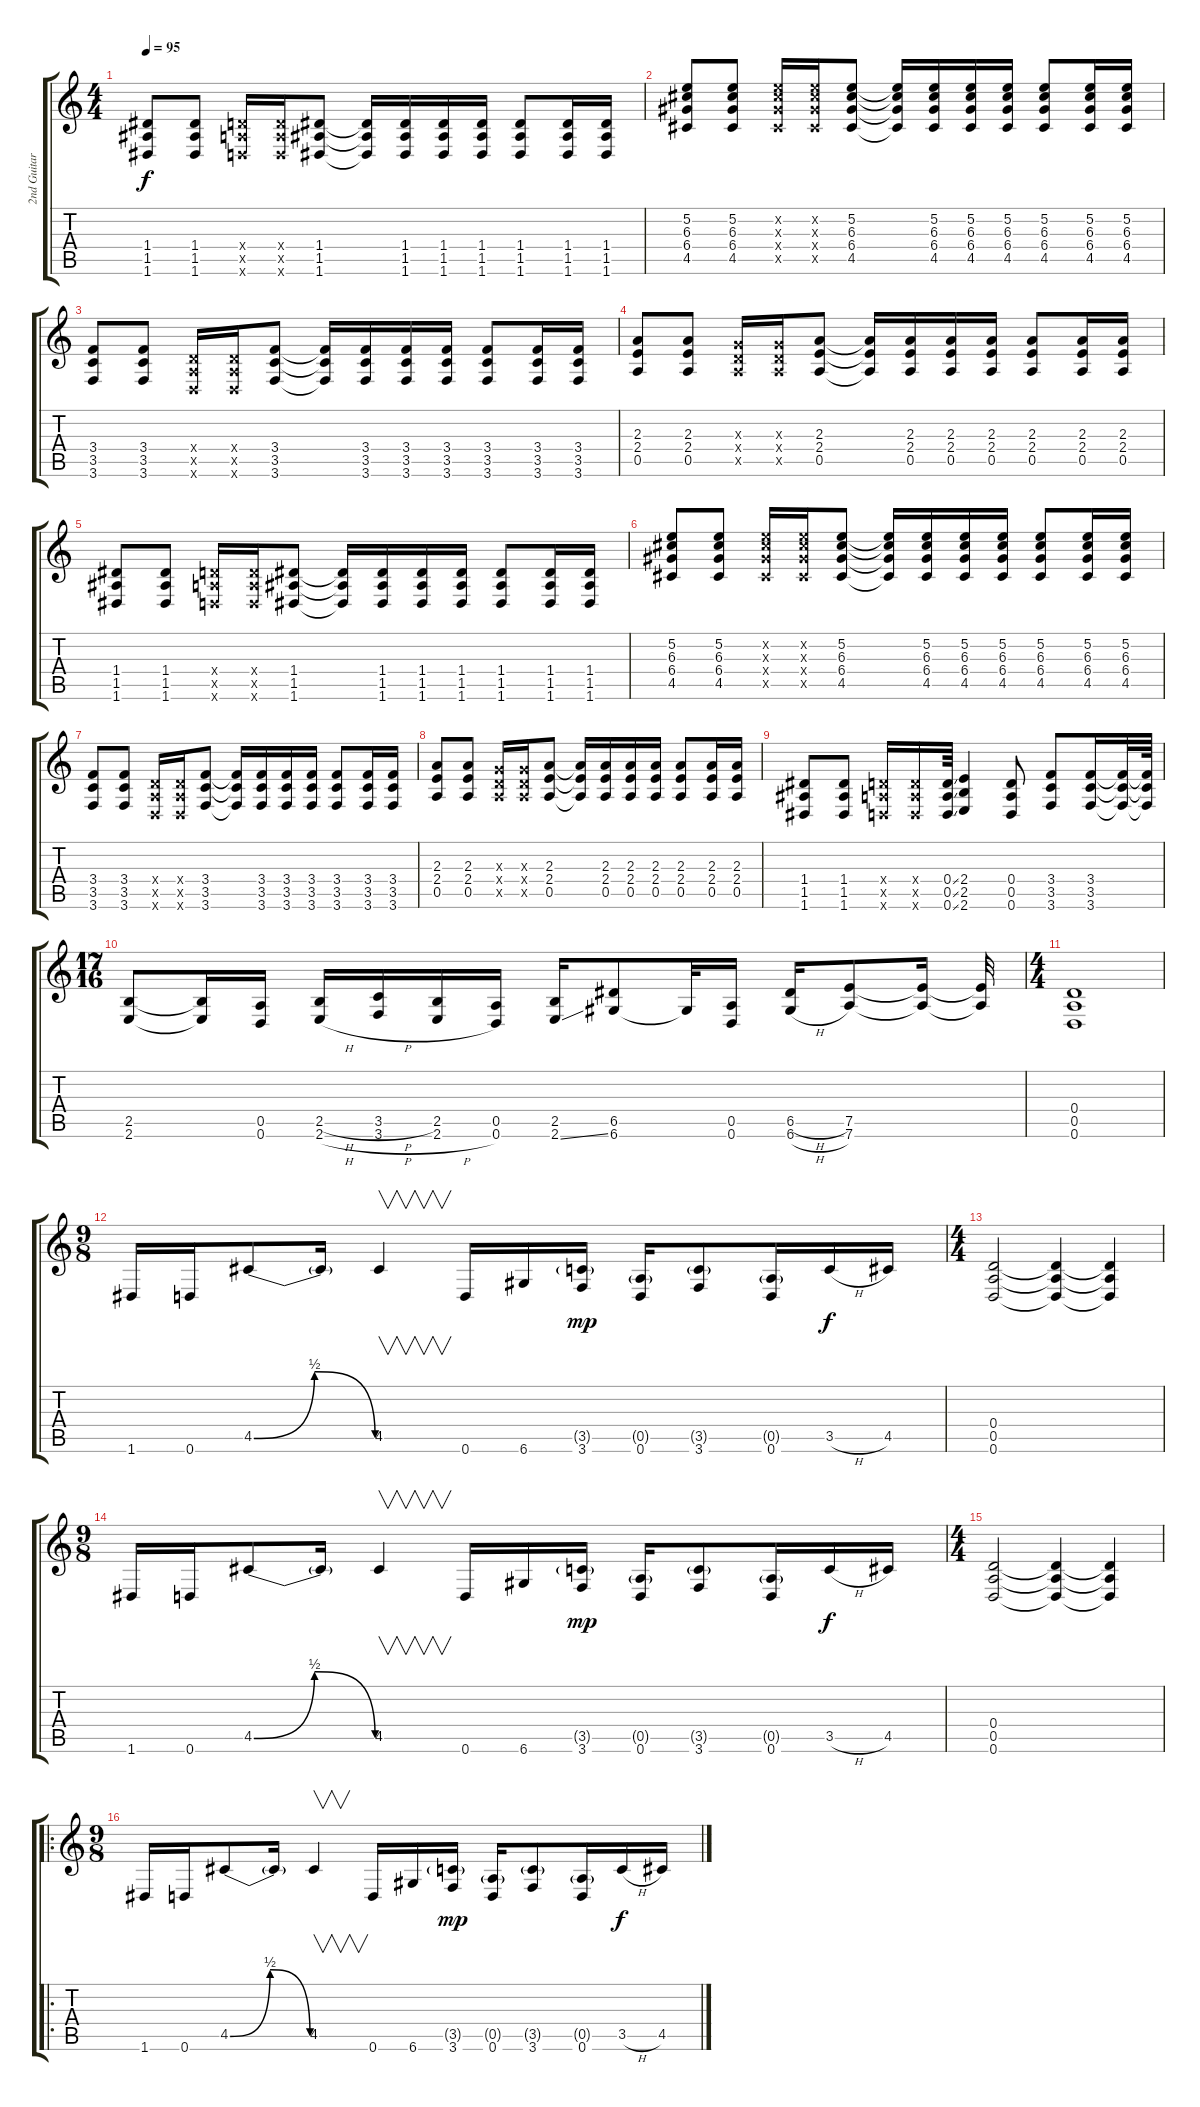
\track ("2nd Guitar" "2nd Guitar") {instrument distortionguitar}
\staff {score tabs}
\tuning (E4 B3 G3 D3 A2 D2) {hide}
\ts (4 4)
\tempo 95
\clef g2
\ks c
(1.4 1.5 1.6).8{dy f} (1.4 1.5 1.6).8 (0.4{x} 0.5{x} 0.6{x}).16 (0.4{x} 0.5{x} 0.6{x}).16 (1.4 1.5 1.6).8 (1.4{t} 1.5{t} 1.6{t}).16 (1.4 1.5 1.6).16 (1.4 1.5 1.6).16 (1.4 1.5 1.6).16 (1.4 1.5 1.6).8 (1.4 1.5 1.6).16 (1.4 1.5 1.6).16 |
(5.2 6.3 6.4 4.5).8 (5.2 6.3 6.4 4.5).8 (5.2{x} 6.3{x} 6.4{x} 4.5{x}).16 (5.2{x} 6.3{x} 6.4{x} 4.5{x}).16 (5.2 6.3 6.4 4.5).8 (5.2{t} 6.3{t} 6.4{t} 4.5{t}).16 (5.2 6.3 6.4 4.5).16 (5.2 6.3 6.4 4.5).16 (5.2 6.3 6.4 4.5).16 (5.2 6.3 6.4 4.5).8 (5.2 6.3 6.4 4.5).16 (5.2 6.3 6.4 4.5).16 |
(3.4 3.5 3.6).8 (3.4 3.5 3.6).8 (0.4{x} 0.5{x} 0.6{x}).16 (0.4{x} 0.5{x} 0.6{x}).16 (3.4 3.5 3.6).8 (3.4{t} 3.5{t} 3.6{t}).16 (3.4 3.5 3.6).16 (3.4 3.5 3.6).16 (3.4 3.5 3.6).16 (3.4 3.5 3.6).8 (3.4 3.5 3.6).16 (3.4 3.5 3.6).16 |
(2.3 2.4 0.5).8 (2.3 2.4 0.5).8 (0.3{x} 0.4{x} 0.5{x}).16 (0.3{x} 0.4{x} 0.5{x}).16 (2.3 2.4 0.5).8 (2.3{t} 2.4{t} 0.5{t}).16 (2.3 2.4 0.5).16 (2.3 2.4 0.5).16 (2.3 2.4 0.5).16 (2.3 2.4 0.5).8 (2.3 2.4 0.5).16 (2.3 2.4 0.5).16 |
(1.4 1.5 1.6).8 (1.4 1.5 1.6).8 (0.4{x} 0.5{x} 0.6{x}).16 (0.4{x} 0.5{x} 0.6{x}).16 (1.4 1.5 1.6).8 (1.4{t} 1.5{t} 1.6{t}).16 (1.4 1.5 1.6).16 (1.4 1.5 1.6).16 (1.4 1.5 1.6).16 (1.4 1.5 1.6).8 (1.4 1.5 1.6).16 (1.4 1.5 1.6).16 |
(5.2 6.3 6.4 4.5).8 (5.2 6.3 6.4 4.5).8 (5.2{x} 6.3{x} 6.4{x} 4.5{x}).16 (5.2{x} 6.3{x} 6.4{x} 4.5{x}).16 (5.2 6.3 6.4 4.5).8 (5.2{t} 6.3{t} 6.4{t} 4.5{t}).16 (5.2 6.3 6.4 4.5).16 (5.2 6.3 6.4 4.5).16 (5.2 6.3 6.4 4.5).16 (5.2 6.3 6.4 4.5).8 (5.2 6.3 6.4 4.5).16 (5.2 6.3 6.4 4.5).16 |
(3.4 3.5 3.6).8 (3.4 3.5 3.6).8 (0.4{x} 0.5{x} 0.6{x}).16 (0.4{x} 0.5{x} 0.6{x}).16 (3.4 3.5 3.6).8 (3.4{t} 3.5{t} 3.6{t}).16 (3.4 3.5 3.6).16 (3.4 3.5 3.6).16 (3.4 3.5 3.6).16 (3.4 3.5 3.6).8 (3.4 3.5 3.6).16 (3.4 3.5 3.6).16 |
(2.3 2.4 0.5).8 (2.3 2.4 0.5).8 (0.3{x} 0.4{x} 0.5{x}).16 (0.3{x} 0.4{x} 0.5{x}).16 (2.3 2.4 0.5).8 (2.3{t} 2.4{t} 0.5{t}).16 (2.3 2.4 0.5).16 (2.3 2.4 0.5).16 (2.3 2.4 0.5).16 (2.3 2.4 0.5).8 (2.3 2.4 0.5).16 (2.3 2.4 0.5).16 |
(1.4 1.5 1.6).8 (1.4 1.5 1.6).8 (0.4{x} 0.5{x} 0.6{x}).16 (0.4{x} 0.5{x} 0.6{x}).16 (0.4{ss} 0.5{ss} 0.6{ss}).64 (2.4 2.5 2.6).4 (0.4 0.5 0.6).8 (3.4 3.5 3.6).8 (3.4 3.5 3.6).16 (3.4{t} 3.5{t} 3.6{t}).32 (3.4{t} 3.5{t} 3.6{t}).64 |
\ts (17 16)
(2.5 2.6).8 (2.5{t} 2.6{t}).16 (0.5 0.6).16 (2.5{h} 2.6{h}).16 (3.5{h} 3.6{h}).16 (2.5 2.6{h}).16 (0.5 0.6).16 (2.5 2.6{ss}).16 (6.5 6.6).8 6.6{t}.32 (0.5 0.6).16 (6.5{h} 6.6{h}).16 (7.5 7.6).8 (7.5{t} 7.6{t}).16 (7.5{t} 7.6{t}).32 |
\ts (4 4)
(0.4 0.5 0.6).1 |
\ts (9 8)
1.6.16 0.6.16 4.5{be (bendrelease 0 0 5 2 30 2 60 0)}.8 4.5{t}.16 4.5.4{v} 0.6.16 6.6.16 (3.5{g} 3.6).16{dy mp} (0.5{g} 0.6).16 (3.5{g} 3.6).8 (0.5{g} 0.6).16 3.5{h}.16{dy f} 4.5.16 |
\ts (4 4)
(0.4 0.5 0.6).2 (0.4{t} 0.5{t} 0.6{t}).4 (0.4{t} 0.5{t} 0.6{t}).4 |
\ts (9 8)
1.6.16 0.6.16 4.5{be (bendrelease 0 0 5 2 30 2 60 0)}.8 4.5{t}.16 4.5.4{v} 0.6.16 6.6.16 (3.5{g} 3.6).16{dy mp} (0.5{g} 0.6).16 (3.5{g} 3.6).8 (0.5{g} 0.6).16 3.5{h}.16{dy f} 4.5.16 |
\ts (4 4)
(0.4 0.5 0.6).2 (0.4{t} 0.5{t} 0.6{t}).4 (0.4{t} 0.5{t} 0.6{t}).4 |
\ro
\ts (9 8)
1.6.16 0.6.16 4.5{be (bendrelease 0 0 5 2 30 2 60 0)}.8 4.5{t}.16 4.5.4{v} 0.6.16 6.6.16 (3.5{g} 3.6).16{dy mp} (0.5{g} 0.6).16 (3.5{g} 3.6).8 (0.5{g} 0.6).16 3.5{h}.16{dy f} 4.5.16
